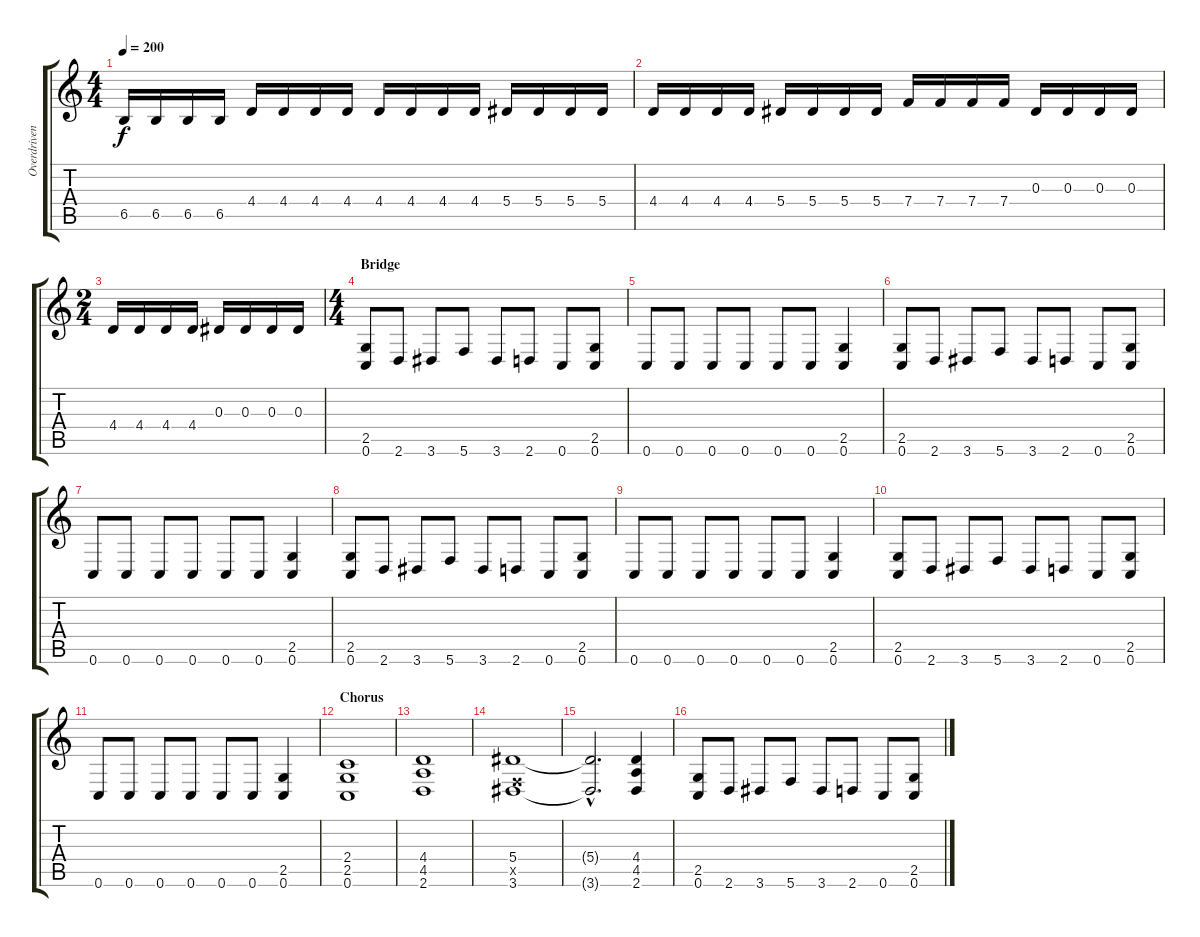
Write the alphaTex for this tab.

\track ("Overdriven Lead" "Overdriven") {instrument overdrivenguitar}
\staff {score tabs}
\tuning (C4 G3 Eb3 Bb2 F2 C2) {hide}
\ts (4 4)
\tempo 200
\clef g2
\ks c
6.5.16{dy f} 6.5.16 6.5.16 6.5.16 4.4.16 4.4.16 4.4.16 4.4.16 4.4.16 4.4.16 4.4.16 4.4.16 5.4.16 5.4.16 5.4.16 5.4.16 |
4.4.16 4.4.16 4.4.16 4.4.16 5.4.16 5.4.16 5.4.16 5.4.16 7.4.16 7.4.16 7.4.16 7.4.16 0.3.16 0.3.16 0.3.16 0.3.16 |
\ts (2 4)
4.4.16 4.4.16 4.4.16 4.4.16 0.3.16 0.3.16 0.3.16 0.3.16 |
\ts (4 4)
\section ("" "Bridge")
(2.5 0.6).8 2.6.8 3.6.8 5.6.8 3.6.8 2.6.8 0.6.8 (2.5 0.6).8 |
0.6.8 0.6.8 0.6.8 0.6.8 0.6.8 0.6.8 (2.5 0.6).4 |
(2.5 0.6).8 2.6.8 3.6.8 5.6.8 3.6.8 2.6.8 0.6.8 (2.5 0.6).8 |
0.6.8 0.6.8 0.6.8 0.6.8 0.6.8 0.6.8 (2.5 0.6).4 |
(2.5 0.6).8 2.6.8 3.6.8 5.6.8 3.6.8 2.6.8 0.6.8 (2.5 0.6).8 |
0.6.8 0.6.8 0.6.8 0.6.8 0.6.8 0.6.8 (2.5 0.6).4 |
(2.5 0.6).8 2.6.8 3.6.8 5.6.8 3.6.8 2.6.8 0.6.8 (2.5 0.6).8 |
0.6.8 0.6.8 0.6.8 0.6.8 0.6.8 0.6.8 (2.5 0.6).4 |
\section ("" "Chorus")
(2.4 2.5 0.6).1 |
(4.4 4.5 2.6).1 |
(5.4 0.5{x} 3.6).1 |
(5.4{hac t} 3.6{hac t}).2{d} (4.4 4.5 2.6).4 |
(2.5 0.6).8 2.6.8 3.6.8 5.6.8 3.6.8 2.6.8 0.6.8 (2.5 0.6).8
